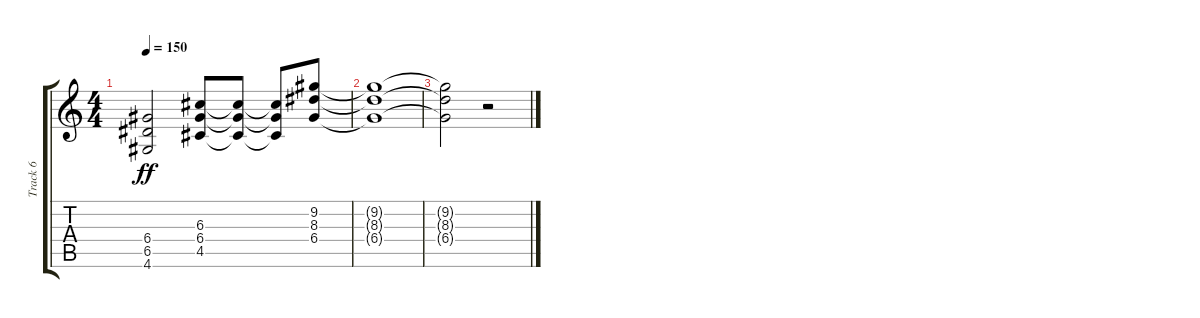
\track ("Track 6" "Track 6") {instrument distortionguitar}
\staff {score tabs}
\tuning (E4 B3 G3 D3 A2 E2) {hide}
\ts (4 4)
\tempo 150
\clef g2
\ks c
(6.4{t} 6.5{t} 4.6{t}).2{dy ff} (6.3 6.4 4.5).8 (6.3{t} 6.4{t} 4.5{t}).8 (6.3{t} 6.4{t} 4.5{t}).8 (9.2 8.3 6.4).8 |
(9.2{t} 8.3{t} 6.4{t}).1 |
(9.2{t} 8.3{t} 6.4{t}).2 r.2
